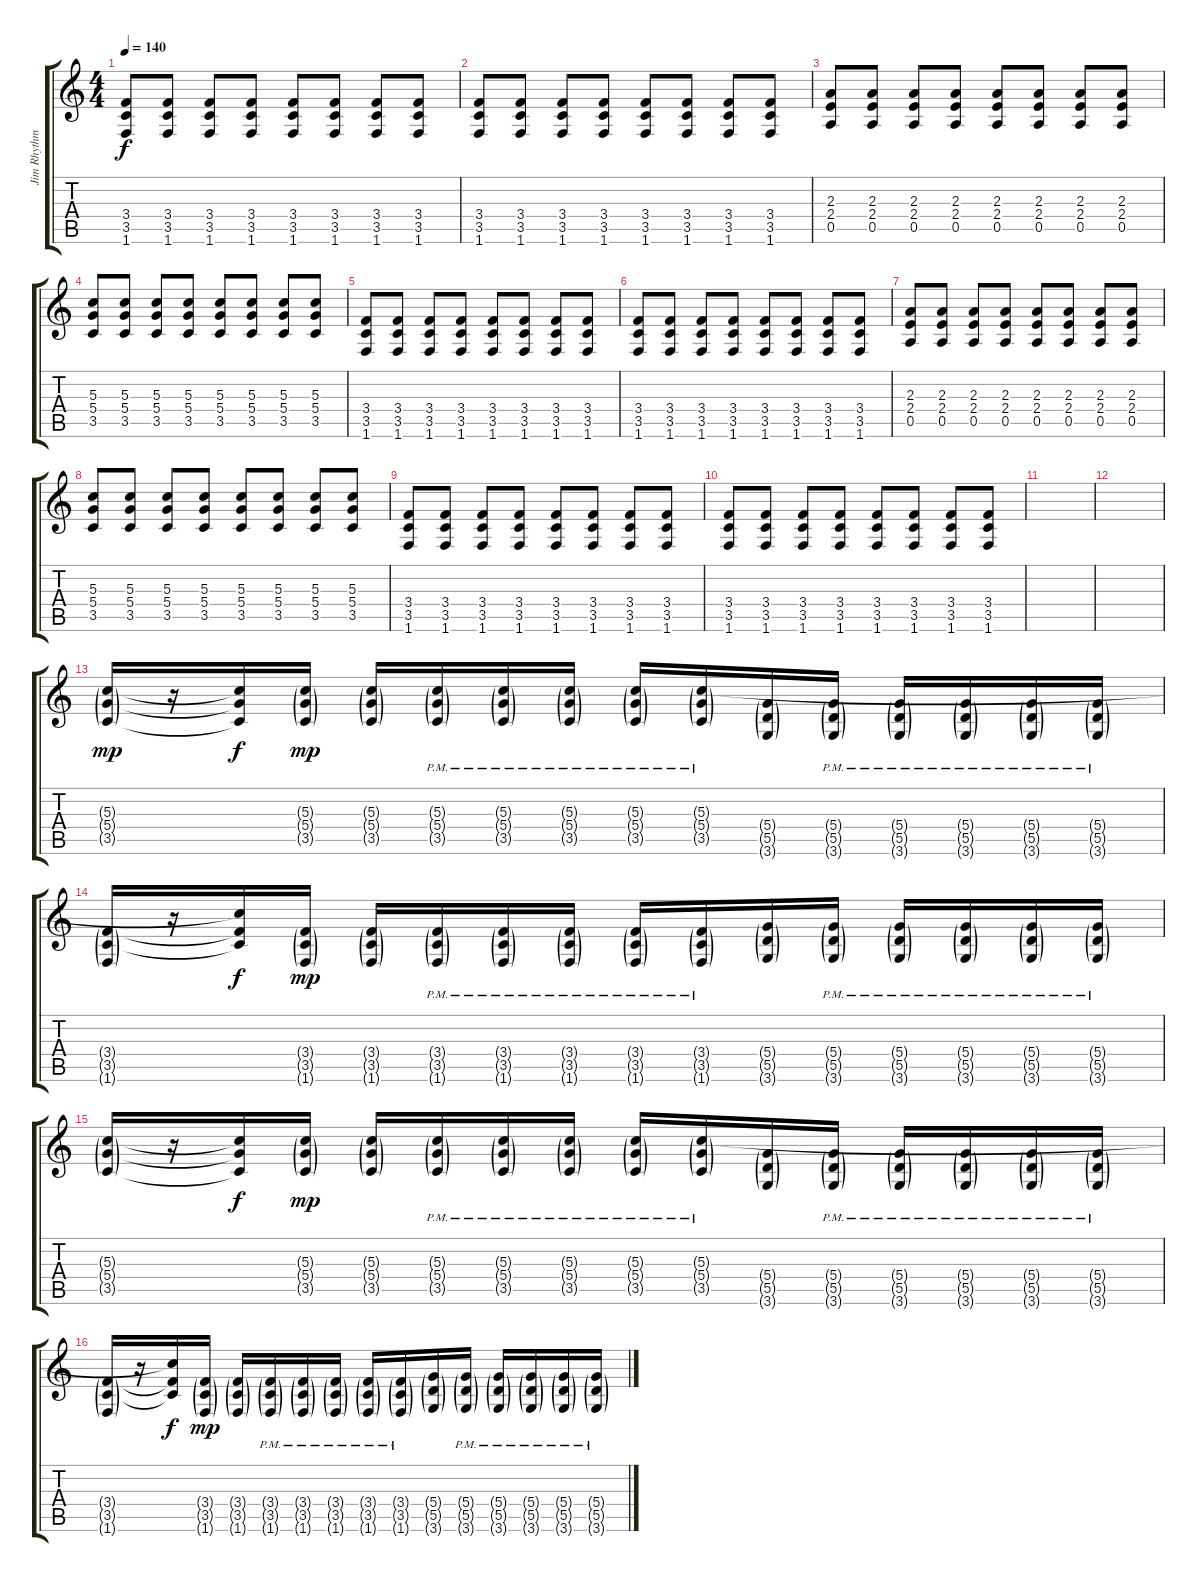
\track ("Jim Rhythm 1" "Jim Rhythm") {instrument distortionguitar}
\staff {score tabs}
\tuning (E4 B3 G3 D3 A2 E2) {hide}
\ts (4 4)
\tempo 140
\clef g2
\ks c
(3.4 3.5 1.6).8{dy f} (3.4 3.5 1.6).8 (3.4 3.5 1.6).8 (3.4 3.5 1.6).8 (3.4 3.5 1.6).8 (3.4 3.5 1.6).8 (3.4 3.5 1.6).8 (3.4 3.5 1.6).8 |
(3.4 3.5 1.6).8 (3.4 3.5 1.6).8 (3.4 3.5 1.6).8 (3.4 3.5 1.6).8 (3.4 3.5 1.6).8 (3.4 3.5 1.6).8 (3.4 3.5 1.6).8 (3.4 3.5 1.6).8 |
(2.3 2.4 0.5).8 (2.3 2.4 0.5).8 (2.3 2.4 0.5).8 (2.3 2.4 0.5).8 (2.3 2.4 0.5).8 (2.3 2.4 0.5).8 (2.3 2.4 0.5).8 (2.3 2.4 0.5).8 |
(5.3 5.4 3.5).8 (5.3 5.4 3.5).8 (5.3 5.4 3.5).8 (5.3 5.4 3.5).8 (5.3 5.4 3.5).8 (5.3 5.4 3.5).8 (5.3 5.4 3.5).8 (5.3 5.4 3.5).8 |
(3.4 3.5 1.6).8 (3.4 3.5 1.6).8 (3.4 3.5 1.6).8 (3.4 3.5 1.6).8 (3.4 3.5 1.6).8 (3.4 3.5 1.6).8 (3.4 3.5 1.6).8 (3.4 3.5 1.6).8 |
(3.4 3.5 1.6).8 (3.4 3.5 1.6).8 (3.4 3.5 1.6).8 (3.4 3.5 1.6).8 (3.4 3.5 1.6).8 (3.4 3.5 1.6).8 (3.4 3.5 1.6).8 (3.4 3.5 1.6).8 |
(2.3 2.4 0.5).8 (2.3 2.4 0.5).8 (2.3 2.4 0.5).8 (2.3 2.4 0.5).8 (2.3 2.4 0.5).8 (2.3 2.4 0.5).8 (2.3 2.4 0.5).8 (2.3 2.4 0.5).8 |
(5.3 5.4 3.5).8 (5.3 5.4 3.5).8 (5.3 5.4 3.5).8 (5.3 5.4 3.5).8 (5.3 5.4 3.5).8 (5.3 5.4 3.5).8 (5.3 5.4 3.5).8 (5.3 5.4 3.5).8 |
(3.4 3.5 1.6).8 (3.4 3.5 1.6).8 (3.4 3.5 1.6).8 (3.4 3.5 1.6).8 (3.4 3.5 1.6).8 (3.4 3.5 1.6).8 (3.4 3.5 1.6).8 (3.4 3.5 1.6).8 |
(3.4 3.5 1.6).8 (3.4 3.5 1.6).8 (3.4 3.5 1.6).8 (3.4 3.5 1.6).8 (3.4 3.5 1.6).8 (3.4 3.5 1.6).8 (3.4 3.5 1.6).8 (3.4 3.5 1.6).8 |
|
|
(5.3{g} 5.4{g} 3.5{g}).16{dy mp} r.16 (5.3{t} 5.4{t} 3.5{t}).16{dy f} (5.3{g} 5.4{g} 3.5{g}).16{dy mp} (5.3{g} 5.4{g} 3.5{g}).16 (5.3{g pm} 5.4{g pm} 3.5{g pm}).16 (5.3{g pm} 5.4{g pm} 3.5{g pm}).16 (5.3{g pm} 5.4{g pm} 3.5{g pm}).16 (5.3{g pm} 5.4{g pm} 3.5{g pm}).16 (5.3{g pm} 5.4{g pm} 3.5{g pm}).16 (5.4{g} 5.5{g} 3.6{g}).16 (5.4{g pm} 5.5{g pm} 3.6{g pm}).16 (5.4{g pm} 5.5{g pm} 3.6{g pm}).16 (5.4{g pm} 5.5{g pm} 3.6{g pm}).16 (5.4{g pm} 5.5{g pm} 3.6{g pm}).16 (5.4{g pm} 5.5{g pm} 3.6{g pm}).16 |
(3.4{g} 3.5{g} 1.6{g}).16 r.16 (5.3{t} 3.4{t} 3.5{t}).16{dy f} (3.4{g} 3.5{g} 1.6{g}).16{dy mp} (3.4{g} 3.5{g} 1.6{g}).16 (3.4{g pm} 3.5{g pm} 1.6{g}).16 (3.4{g pm} 3.5{g pm} 1.6{g}).16 (3.4{g pm} 3.5{g pm} 1.6{g}).16 (3.4{g pm} 3.5{g pm} 1.6{g}).16 (3.4{g pm} 3.5{g pm} 1.6{g}).16 (5.4{g} 5.5{g} 3.6{g}).16 (5.4{g pm} 5.5{g pm} 3.6{g pm}).16 (5.4{g pm} 5.5{g pm} 3.6{g pm}).16 (5.4{g pm} 5.5{g pm} 3.6{g pm}).16 (5.4{g pm} 5.5{g pm} 3.6{g pm}).16 (5.4{g pm} 5.5{g pm} 3.6{g pm}).16 |
(5.3{g} 5.4{g} 3.5{g}).16 r.16 (5.3{t} 5.4{t} 3.5{t}).16{dy f} (5.3{g} 5.4{g} 3.5{g}).16{dy mp} (5.3{g} 5.4{g} 3.5{g}).16 (5.3{g pm} 5.4{g pm} 3.5{g pm}).16 (5.3{g pm} 5.4{g pm} 3.5{g pm}).16 (5.3{g pm} 5.4{g pm} 3.5{g pm}).16 (5.3{g pm} 5.4{g pm} 3.5{g pm}).16 (5.3{g pm} 5.4{g pm} 3.5{g pm}).16 (5.4{g} 5.5{g} 3.6{g}).16 (5.4{g pm} 5.5{g pm} 3.6{g pm}).16 (5.4{g pm} 5.5{g pm} 3.6{g pm}).16 (5.4{g pm} 5.5{g pm} 3.6{g pm}).16 (5.4{g pm} 5.5{g pm} 3.6{g pm}).16 (5.4{g pm} 5.5{g pm} 3.6{g pm}).16 |
(3.4{g} 3.5{g} 1.6{g}).16 r.16 (5.3{t} 3.4{t} 3.5{t}).16{dy f} (3.4{g} 3.5{g} 1.6{g}).16{dy mp} (3.4{g} 3.5{g} 1.6{g}).16 (3.4{g pm} 3.5{g pm} 1.6{g}).16 (3.4{g pm} 3.5{g pm} 1.6{g}).16 (3.4{g pm} 3.5{g pm} 1.6{g}).16 (3.4{g pm} 3.5{g pm} 1.6{g}).16 (3.4{g pm} 3.5{g pm} 1.6{g}).16 (5.4{g} 5.5{g} 3.6{g}).16 (5.4{g pm} 5.5{g pm} 3.6{g pm}).16 (5.4{g pm} 5.5{g pm} 3.6{g pm}).16 (5.4{g pm} 5.5{g pm} 3.6{g pm}).16 (5.4{g pm} 5.5{g pm} 3.6{g pm}).16 (5.4{g pm} 5.5{g pm} 3.6{g pm}).16
